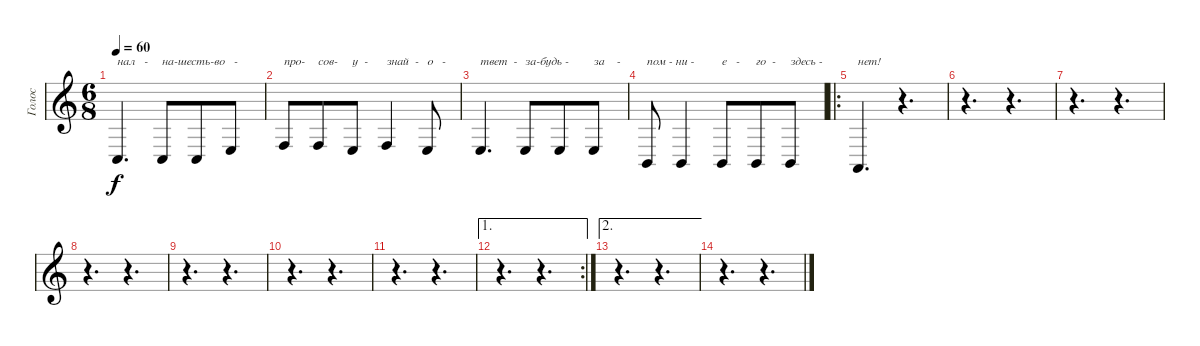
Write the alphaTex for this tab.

\track ("Голос" "Голос") {instrument viola}
\staff {score}
\tuning (E4 B3 G3 D3 A2 E2) {hide}
\ts (6 8)
\tempo 60
\clef g2
\ks c
3.5.4{d txt "нал   -" dy f} 3.5.8{txt "на-шесть-во   -"} 3.5.8 2.4.8 |
3.4.8{txt "про-"} 3.4.8{txt "сов-"} 2.4.8{txt "у  -"} 3.4.4{txt "знай  -"} 2.4.8{txt "о   -"} |
2.4.4{d txt "твет  -"} 2.4.8{txt "за-будь -"} 2.4.8 2.4.8{txt "за    -"} |
2.5.8{txt "пом - ни -"} 2.5.4 2.5.8{txt "е   -"} 2.5.8{txt "го  -"} 2.5.8{txt "здесь -"} |
\ro
0.5.4{d txt "нет!"} r.4{d} |
r.4{d} r.4{d} |
r.4{d} r.4{d} |
r.4{d} r.4{d} |
r.4{d} r.4{d} |
r.4{d} r.4{d} |
r.4{d} r.4{d} |
\ae 1
\rc 2
r.4{d} r.4{d} |
\ae 2
r.4{d} r.4{d} |
r.4{d} r.4{d}
